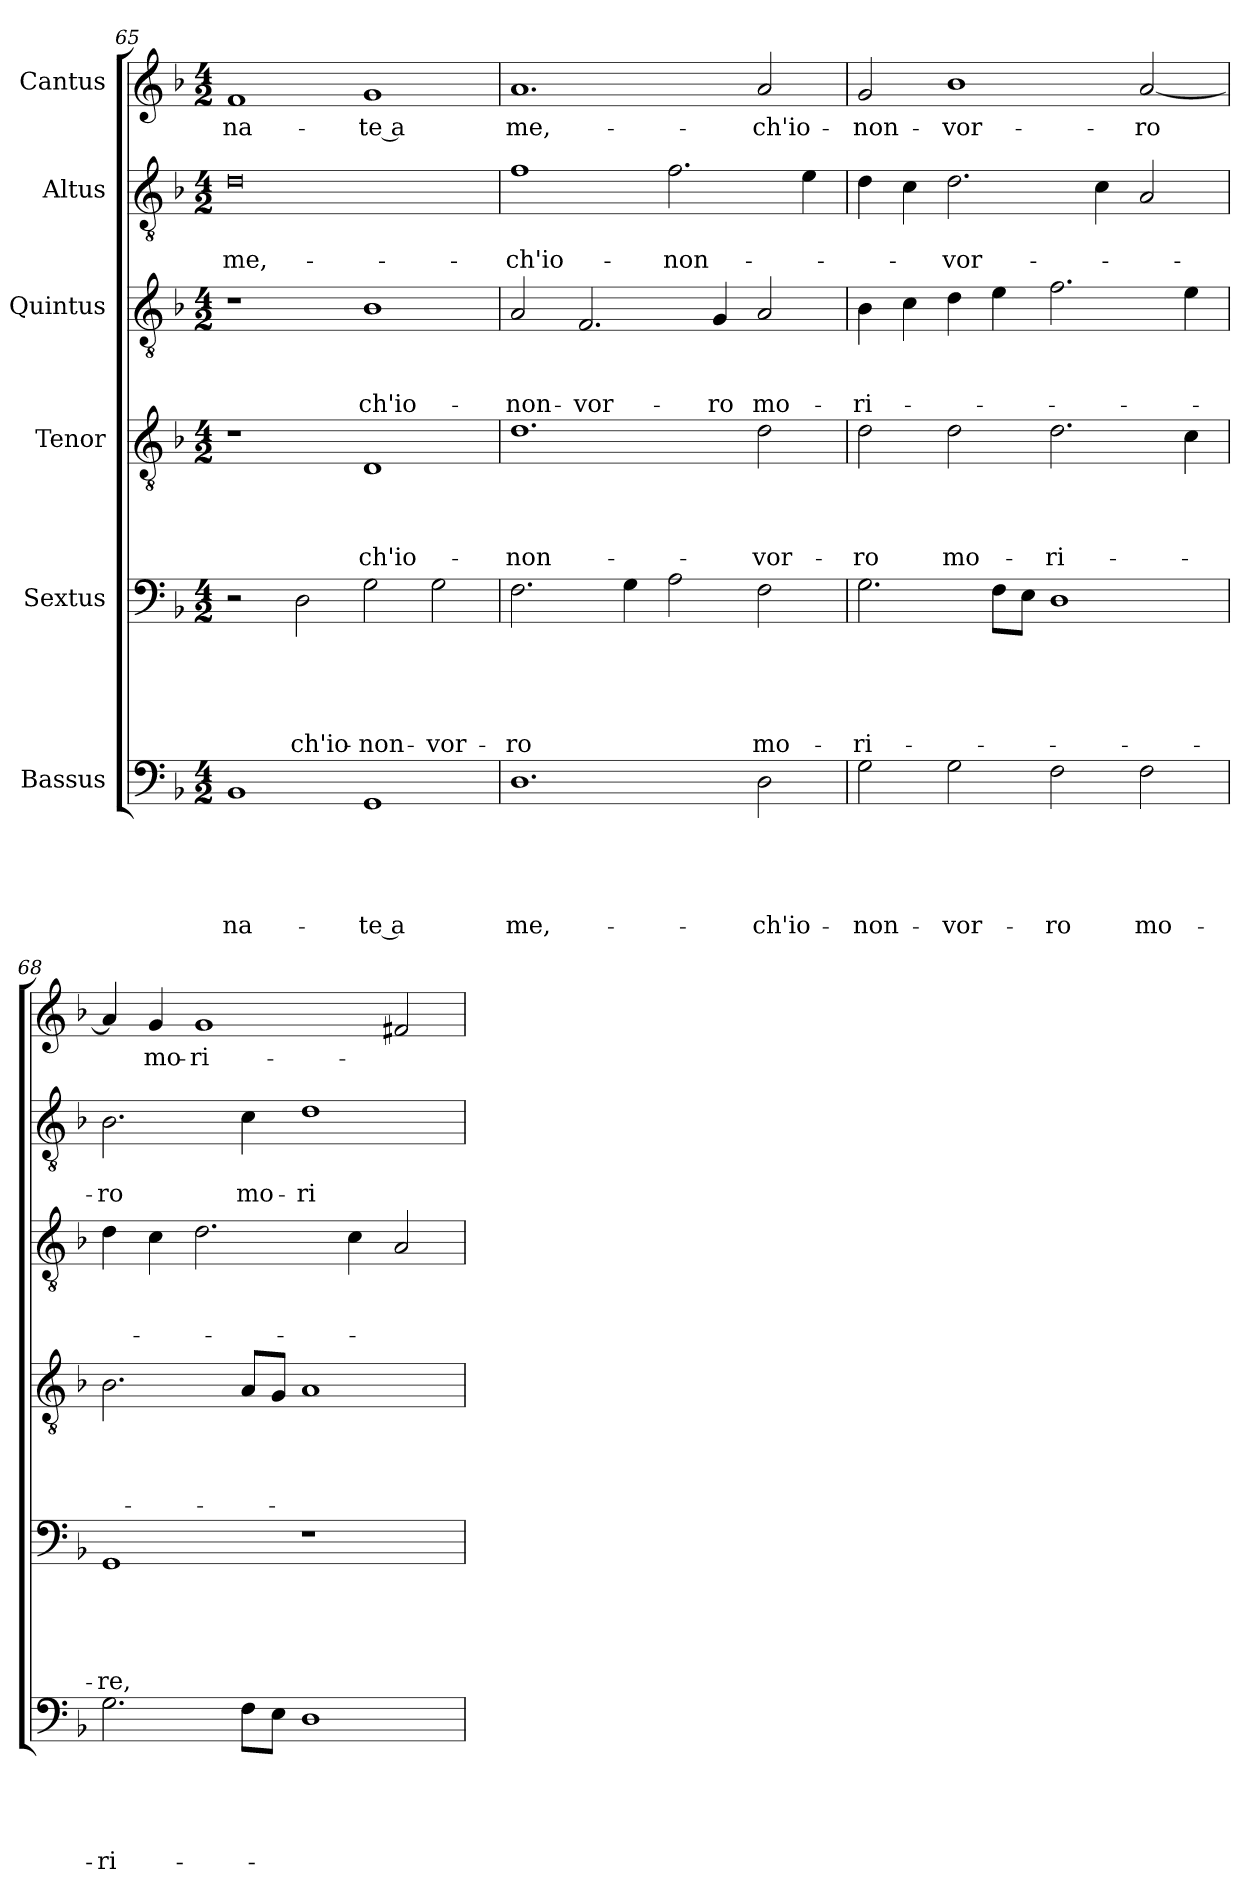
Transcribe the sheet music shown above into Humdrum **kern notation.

**kern	**text	**text	**text	**text	**text	**kern	**text	**text	**text	**text	**text	**kern	**text	**text	**text	**text	**kern	**text	**text	**text	**kern	**text	**text	**kern	**text
*part6	*part6	*part6	*part6	*part6	*part6	*part5	*part5	*part5	*part5	*part5	*part5	*part4	*part4	*part4	*part4	*part4	*part3	*part3	*part3	*part3	*part2	*part2	*part2	*part1	*part1
*staff6	*staff6	*staff6	*staff6	*staff6	*staff6	*staff5	*staff5	*staff5	*staff5	*staff5	*staff5	*staff4	*staff4	*staff4	*staff4	*staff4	*staff3	*staff3	*staff3	*staff3	*staff2	*staff2	*staff2	*staff1	*staff1
*I"Bassus	*	*	*	*	*	*I"Sextus	*	*	*	*	*	*I"Tenor	*	*	*	*	*I"Quintus	*	*	*	*I"Altus	*	*	*I"Cantus	*
*clefF4	*	*	*	*	*	*clefF4	*	*	*	*	*	*clefGv2	*	*	*	*	*clefGv2	*	*	*	*clefGv2	*	*	*clefG2	*
*k[b-]	*	*	*	*	*	*k[b-]	*	*	*	*	*	*k[b-]	*	*	*	*	*k[b-]	*	*	*	*k[b-]	*	*	*k[b-]	*
*M4/2	*	*	*	*	*	*M4/2	*	*	*	*	*	*M4/2	*	*	*	*	*M4/2	*	*	*	*M4/2	*	*	*M4/2	*
=65	=65	=65	=65	=65	=65	=65	=65	=65	=65	=65	=65	=65	=65	=65	=65	=65	=65	=65	=65	=65	=65	=65	=65	=65	=65
1BB-/	.	.	.	.	-na-	2r	.	.	.	.	.	1r	.	.	.	.	1r	.	.	.	0d\	.	me,-	1f/	-na-
.	.	.	.	.	.	2D\	.	.	.	.	ch'io-	.	.	.	.	.	.	.	.	.	.	.	.	.	.
1GG/	.	.	.	.	-te a	2G\	.	.	.	.	non-	1D/	.	.	.	ch'io-	1B-\	.	.	ch'io-	.	.	.	1g/	-te a
.	.	.	.	.	.	2G\	.	.	.	.	vor-	.	.	.	.	.	.	.	.	.	.	.	.	.	.
=66	=66	=66	=66	=66	=66	=66	=66	=66	=66	=66	=66	=66	=66	=66	=66	=66	=66	=66	=66	=66	=66	=66	=66	=66	=66
1.D\	.	.	.	.	me,-	2.F\	.	.	.	.	-ro	1.d\	.	.	.	non-	2A/	.	.	non-	1f\	.	ch'io-	1.a/	me,-
.	.	.	.	.	.	.	.	.	.	.	.	.	.	.	.	.	2.F/	.	.	vor-	.	.	.	.	.
.	.	.	.	.	.	4G\	.	.	.	.	.	.	.	.	.	.	.	.	.	.	.	.	.	.	.
.	.	.	.	.	.	2A\	.	.	.	.	.	.	.	.	.	.	.	.	.	.	2.f\	.	non-	.	.
.	.	.	.	.	.	.	.	.	.	.	.	.	.	.	.	.	4G/	.	.	-ro	.	.	.	.	.
2D\	.	.	.	.	ch'io-	2F\	.	.	.	.	mo-	2d\	.	.	.	vor-	2A/	.	.	mo-	.	.	.	2a/	ch'io-
.	.	.	.	.	.	.	.	.	.	.	.	.	.	.	.	.	.	.	.	.	4e\	.	.	.	.
=67	=67	=67	=67	=67	=67	=67	=67	=67	=67	=67	=67	=67	=67	=67	=67	=67	=67	=67	=67	=67	=67	=67	=67	=67	=67
2G\	.	.	.	.	non-	2.G\	.	.	.	.	-ri-	2d\	.	.	.	-ro	4B-\	.	.	-ri-	4d\	.	.	2g/	non-
.	.	.	.	.	.	.	.	.	.	.	.	.	.	.	.	.	4c\	.	.	.	4c\	.	.	.	.
2G\	.	.	.	.	vor-	.	.	.	.	.	.	2d\	.	.	.	mo-	4d\	.	.	.	2.d\	.	vor-	1b-\	vor-
.	.	.	.	.	.	8F\L	.	.	.	.	.	.	.	.	.	.	4e\	.	.	.	.	.	.	.	.
.	.	.	.	.	.	8E\J	.	.	.	.	.	.	.	.	.	.	.	.	.	.	.	.	.	.	.
2F\	.	.	.	.	-ro	1D\	.	.	.	.	.	2.d\	.	.	.	-ri-	2.f\	.	.	.	.	.	.	.	.
.	.	.	.	.	.	.	.	.	.	.	.	.	.	.	.	.	.	.	.	.	4c\	.	.	.	.
2F\	.	.	.	.	mo-	.	.	.	.	.	.	.	.	.	.	.	.	.	.	.	2A/	.	.	[2a/	-ro
.	.	.	.	.	.	.	.	.	.	.	.	4c\	.	.	.	.	4e\	.	.	.	.	.	.	.	.
=68	=68	=68	=68	=68	=68	=68	=68	=68	=68	=68	=68	=68	=68	=68	=68	=68	=68	=68	=68	=68	=68	=68	=68	=68	=68
2.G\	.	.	.	.	-ri-	1GG/	.	.	.	.	-re,	2.B-\	.	.	.	.	4d\	.	.	.	2.B-\	.	-ro	4a/]	.
.	.	.	.	.	.	.	.	.	.	.	.	.	.	.	.	.	4c\	.	.	.	.	.	.	4g/	mo-
.	.	.	.	.	.	.	.	.	.	.	.	.	.	.	.	.	2.d\	.	.	.	.	.	.	1g/	-ri-
8F\L	.	.	.	.	.	.	.	.	.	.	.	8A/L	.	.	.	.	.	.	.	.	4c\	.	mo-	.	.
8E\J	.	.	.	.	.	.	.	.	.	.	.	8G/J	.	.	.	.	.	.	.	.	.	.	.	.	.
1D\	.	.	.	.	.	1r	.	.	.	.	.	1A/	.	.	.	.	.	.	.	.	1d\	.	-ri-	.	.
.	.	.	.	.	.	.	.	.	.	.	.	.	.	.	.	.	4c\	.	.	.	.	.	.	.	.
.	.	.	.	.	.	.	.	.	.	.	.	.	.	.	.	.	2A/	.	.	.	.	.	.	2f#X/	.
=	=	=	=	=	=	=	=	=	=	=	=	=	=	=	=	=	=	=	=	=	=	=	=	=	=
*-	*-	*-	*-	*-	*-	*-	*-	*-	*-	*-	*-	*-	*-	*-	*-	*-	*-	*-	*-	*-	*-	*-	*-	*-	*-
